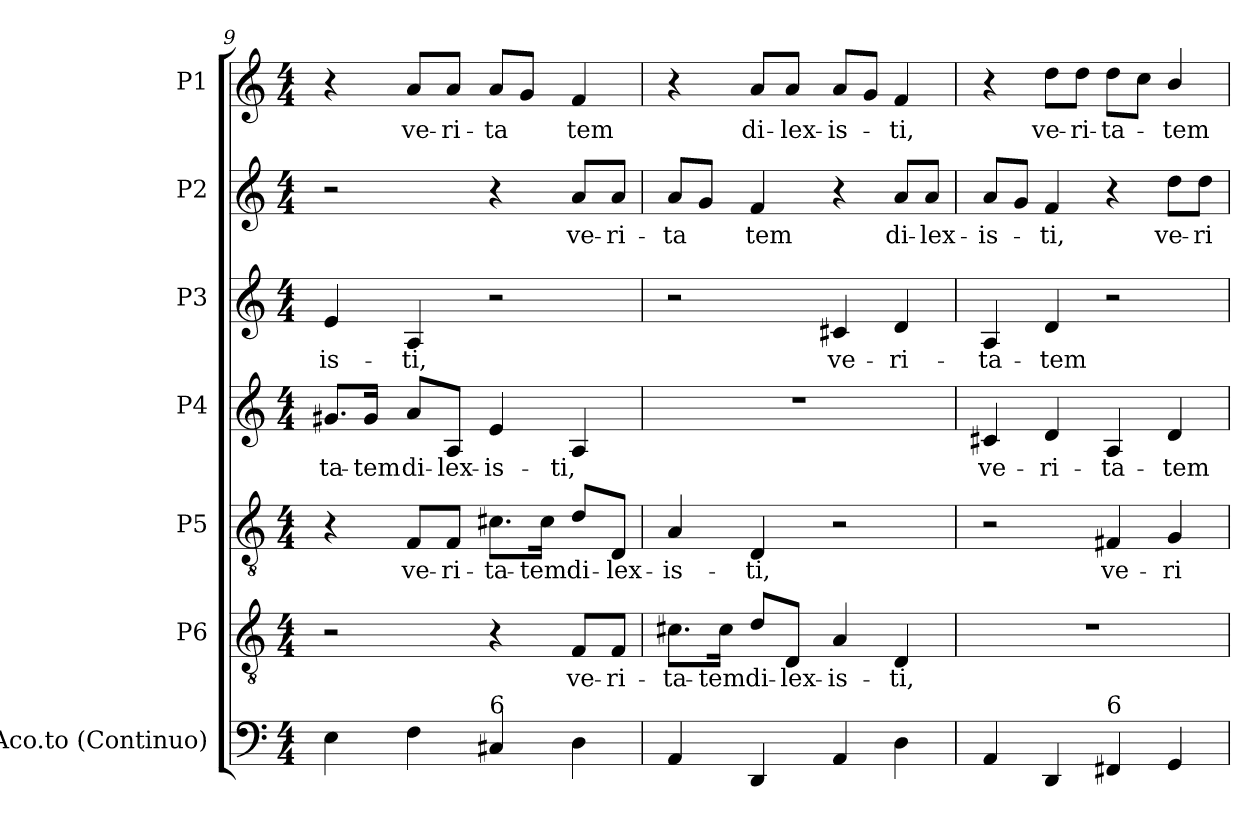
**kern	**kern	**text	**kern	**text	**kern	**text	**kern	**text	**kern	**text	**kern	**text
*part7	*part6	*part6	*part5	*part5	*part4	*part4	*part3	*part3	*part2	*part2	*part1	*part1
*staff7	*staff6	*staff6	*staff5	*staff5	*staff4	*staff4	*staff3	*staff3	*staff2	*staff2	*staff1	*staff1
*I"Aco.to (Continuo)	*I"P6	*	*I"P5	*	*I"P4	*	*I"P3	*	*I"P2	*	*I"P1	*
*I'Cont.	*	*	*	*	*	*	*	*	*	*	*	*
*clefF4	*clefGv2	*	*clefGv2	*	*clefG2	*	*clefG2	*	*clefG2	*	*clefG2	*
*	*ITrd7c12	*	*ITrd7c12	*	*	*	*	*	*	*	*	*
*k[]	*k[]	*	*k[]	*	*k[]	*	*k[]	*	*k[]	*	*k[]	*
*C:	*C:	*	*C:	*	*C:	*	*C:	*	*C:	*	*C:	*
*M4/4	*M4/4	*	*M4/4	*	*M4/4	*	*M4/4	*	*M4/4	*	*M4/4	*
=9	=9	=9	=9	=9	=9	=9	=9	=9	=9	=9	=9	=9
!	!	!	!	!	!	!LO:LY:b:color=#000000	!	!	!	!	!	!
!	!	!	!	!	!	!	!	!LO:LY:b:color=#000000	!	!	!	!
4Ei\	2r	.	4r	.	8.g#Xi/L	-ta-	4ei/	-is-	2r	.	4r	.
!	!	!	!	!	!	!LO:LY:b:color=#000000	!	!	!	!	!	!
.	.	.	.	.	16g#i/Jk	-tem	.	.	.	.	.	.
!	!	!	!	!LO:LY:b:color=#000000	!	!	!	!	!	!	!	!
!	!	!	!	!	!	!LO:LY:b:color=#000000	!	!	!	!	!	!
!	!	!	!	!	!	!	!	!LO:LY:b:color=#000000	!	!	!	!
!	!	!	!	!	!	!	!	!	!	!	!	!LO:LY:b:color=#000000
4Fi\	.	.	8FFi/L	ve-	8ai/L	di-	4Ai/	-ti,	.	.	8ai/L	ve-
!	!	!	!	!LO:LY:b:color=#000000	!	!	!	!	!	!	!	!
!	!	!	!	!	!	!LO:LY:b:color=#000000	!	!	!	!	!	!
!	!	!	!	!	!	!	!	!	!	!	!	!LO:LY:b:color=#000000
.	.	.	8FFi/J	-ri-	8Ai/J	-lex-	.	.	.	.	8ai/J	-ri-
!	!	!	!	!LO:LY:b:color=#000000	!	!	!	!	!	!	!	!
!	!	!	!	!	!	!LO:LY:b:color=#000000	!	!	!	!	!	!
!LO:TX:a:t=6	!	!	!	!	!	!	!	!	!	!	!	!
!	!	!	!	!	!	!	!	!	!	!	!	!LO:LY:b:color=#000000
4C#Xi/	4r	.	8.C#Xi\L	-ta-	4ei/	-is-	2r	.	4r	.	8ai/L	-ta
.	.	.	.	.	.	.	.	.	.	.	8gi/J	.
!	!	!	!	!LO:LY:b:color=#000000	!	!	!	!	!	!	!	!
.	.	.	16C#i\Jk	-tem	.	.	.	.	.	.	.	.
!	!	!LO:LY:b:color=#000000	!	!	!	!	!	!	!	!	!	!
!	!	!	!	!LO:LY:b:color=#000000	!	!	!	!	!	!	!	!
!	!	!	!	!	!	!LO:LY:b:color=#000000	!	!	!	!	!	!
!	!	!	!	!	!	!	!	!	!	!LO:LY:b:color=#000000	!	!
!	!	!	!	!	!	!	!	!	!	!	!	!LO:LY:b:color=#000000
4Di\	8FFi/L	ve-	8Di/L	di-	4Ai/	-ti,	.	.	8ai/L	ve-	4fi/	tem
!	!	!LO:LY:b:color=#000000	!	!	!	!	!	!	!	!	!	!
!	!	!	!	!LO:LY:b:color=#000000	!	!	!	!	!	!	!	!
!	!	!	!	!	!	!	!	!	!	!LO:LY:b:color=#000000	!	!
.	8FFi/J	-ri-	8DDi/J	-lex-	.	.	.	.	8ai/J	-ri-	.	.
=10	=10	=10	=10	=10	=10	=10	=10	=10	=10	=10	=10	=10
!	!	!LO:LY:b:color=#000000	!	!	!	!	!	!	!	!	!	!
!	!	!	!	!LO:LY:b:color=#000000	!	!	!	!	!	!	!	!
!	!	!	!	!	!	!	!	!	!	!LO:LY:b:color=#000000	!	!
4AAi/	8.C#Xi\L	-ta-	4AAi/	-is-	1r	.	2r	.	8ai/L	-ta	4r	.
.	.	.	.	.	.	.	.	.	8gi/J	.	.	.
!	!	!LO:LY:b:color=#000000	!	!	!	!	!	!	!	!	!	!
.	16C#i\Jk	-tem	.	.	.	.	.	.	.	.	.	.
!	!	!LO:LY:b:color=#000000	!	!	!	!	!	!	!	!	!	!
!	!	!	!	!LO:LY:b:color=#000000	!	!	!	!	!	!	!	!
!	!	!	!	!	!	!	!	!	!	!LO:LY:b:color=#000000	!	!
!	!	!	!	!	!	!	!	!	!	!	!	!LO:LY:b:color=#000000
4DDi/	8Di/L	di-	4DDi/	-ti,	.	.	.	.	4fi/	tem	8ai/L	di-
!	!	!LO:LY:b:color=#000000	!	!	!	!	!	!	!	!	!	!
!	!	!	!	!	!	!	!	!	!	!	!	!LO:LY:b:color=#000000
.	8DDi/J	-lex-	.	.	.	.	.	.	.	.	8ai/J	-lex-
!	!	!LO:LY:b:color=#000000	!	!	!	!	!	!	!	!	!	!
!	!	!	!	!	!	!	!	!LO:LY:b:color=#000000	!	!	!	!
!	!	!	!	!	!	!	!	!	!	!	!	!LO:LY:b:color=#000000
4AAi/	4AAi/	-is-	2r	.	.	.	4c#Xi/	ve-	4r	.	8ai/L	-is-
.	.	.	.	.	.	.	.	.	.	.	8gi/J	.
!	!	!LO:LY:b:color=#000000	!	!	!	!	!	!	!	!	!	!
!	!	!	!	!	!	!	!	!LO:LY:b:color=#000000	!	!	!	!
!	!	!	!	!	!	!	!	!	!	!LO:LY:b:color=#000000	!	!
!	!	!	!	!	!	!	!	!	!	!	!	!LO:LY:b:color=#000000
4Di\	4DDi/	-ti,	.	.	.	.	4di/	-ri-	8ai/L	di-	4fi/	-ti,
!	!	!	!	!	!	!	!	!	!	!LO:LY:b:color=#000000	!	!
.	.	.	.	.	.	.	.	.	8ai/J	-lex-	.	.
!!LO:LB:g=z
=11	=11	=11	=11	=11	=11	=11	=11	=11	=11	=11	=11	=11
!	!	!	!	!	!	!LO:LY:b:color=#000000	!	!	!	!	!	!
!	!	!	!	!	!	!	!	!LO:LY:b:color=#000000	!	!	!	!
!	!	!	!	!	!	!	!	!	!	!LO:LY:b:color=#000000	!	!
4AAi/	1r	.	2r	.	4c#Xi/	ve-	4Ai/	-ta-	8ai/L	-is-	4r	.
.	.	.	.	.	.	.	.	.	8gi/J	.	.	.
!	!	!	!	!	!	!LO:LY:b:color=#000000	!	!	!	!	!	!
!	!	!	!	!	!	!	!	!LO:LY:b:color=#000000	!	!	!	!
!	!	!	!	!	!	!	!	!	!	!LO:LY:b:color=#000000	!	!
!	!	!	!	!	!	!	!	!	!	!	!	!LO:LY:b:color=#000000
4DDi/	.	.	.	.	4di/	-ri-	4di/	-tem	4fi/	-ti,	8ddi\L	ve-
!	!	!	!	!	!	!	!	!	!	!	!	!LO:LY:b:color=#000000
.	.	.	.	.	.	.	.	.	.	.	8ddi\J	-ri-
!	!	!	!	!LO:LY:b:color=#000000	!	!	!	!	!	!	!	!
!	!	!	!	!	!	!LO:LY:b:color=#000000	!	!	!	!	!	!
!LO:TX:a:t=6	!	!	!	!	!	!	!	!	!	!	!	!
!	!	!	!	!	!	!	!	!	!	!	!	!LO:LY:b:color=#000000
4FF#Xi/	.	.	4FF#Xi/	ve-	4Ai/	-ta-	2r	.	4r	.	8ddi\L	-ta-
.	.	.	.	.	.	.	.	.	.	.	8cci\J	.
!	!	!	!	!LO:LY:b:color=#000000	!	!	!	!	!	!	!	!
!	!	!	!	!	!	!LO:LY:b:color=#000000	!	!	!	!	!	!
!	!	!	!	!	!	!	!	!	!	!LO:LY:b:color=#000000	!	!
!	!	!	!	!	!	!	!	!	!	!	!	!LO:LY:b:color=#000000
4GGi/	.	.	4GGi/	-ri-	4di/	-tem	.	.	8ddi\L	ve-	4bi/	-tem
!	!	!	!	!	!	!	!	!	!	!LO:LY:b:color=#000000	!	!
.	.	.	.	.	.	.	.	.	8ddi\J	-ri-	.	.
=	=	=	=	=	=	=	=	=	=	=	=	=
*-	*-	*-	*-	*-	*-	*-	*-	*-	*-	*-	*-	*-
